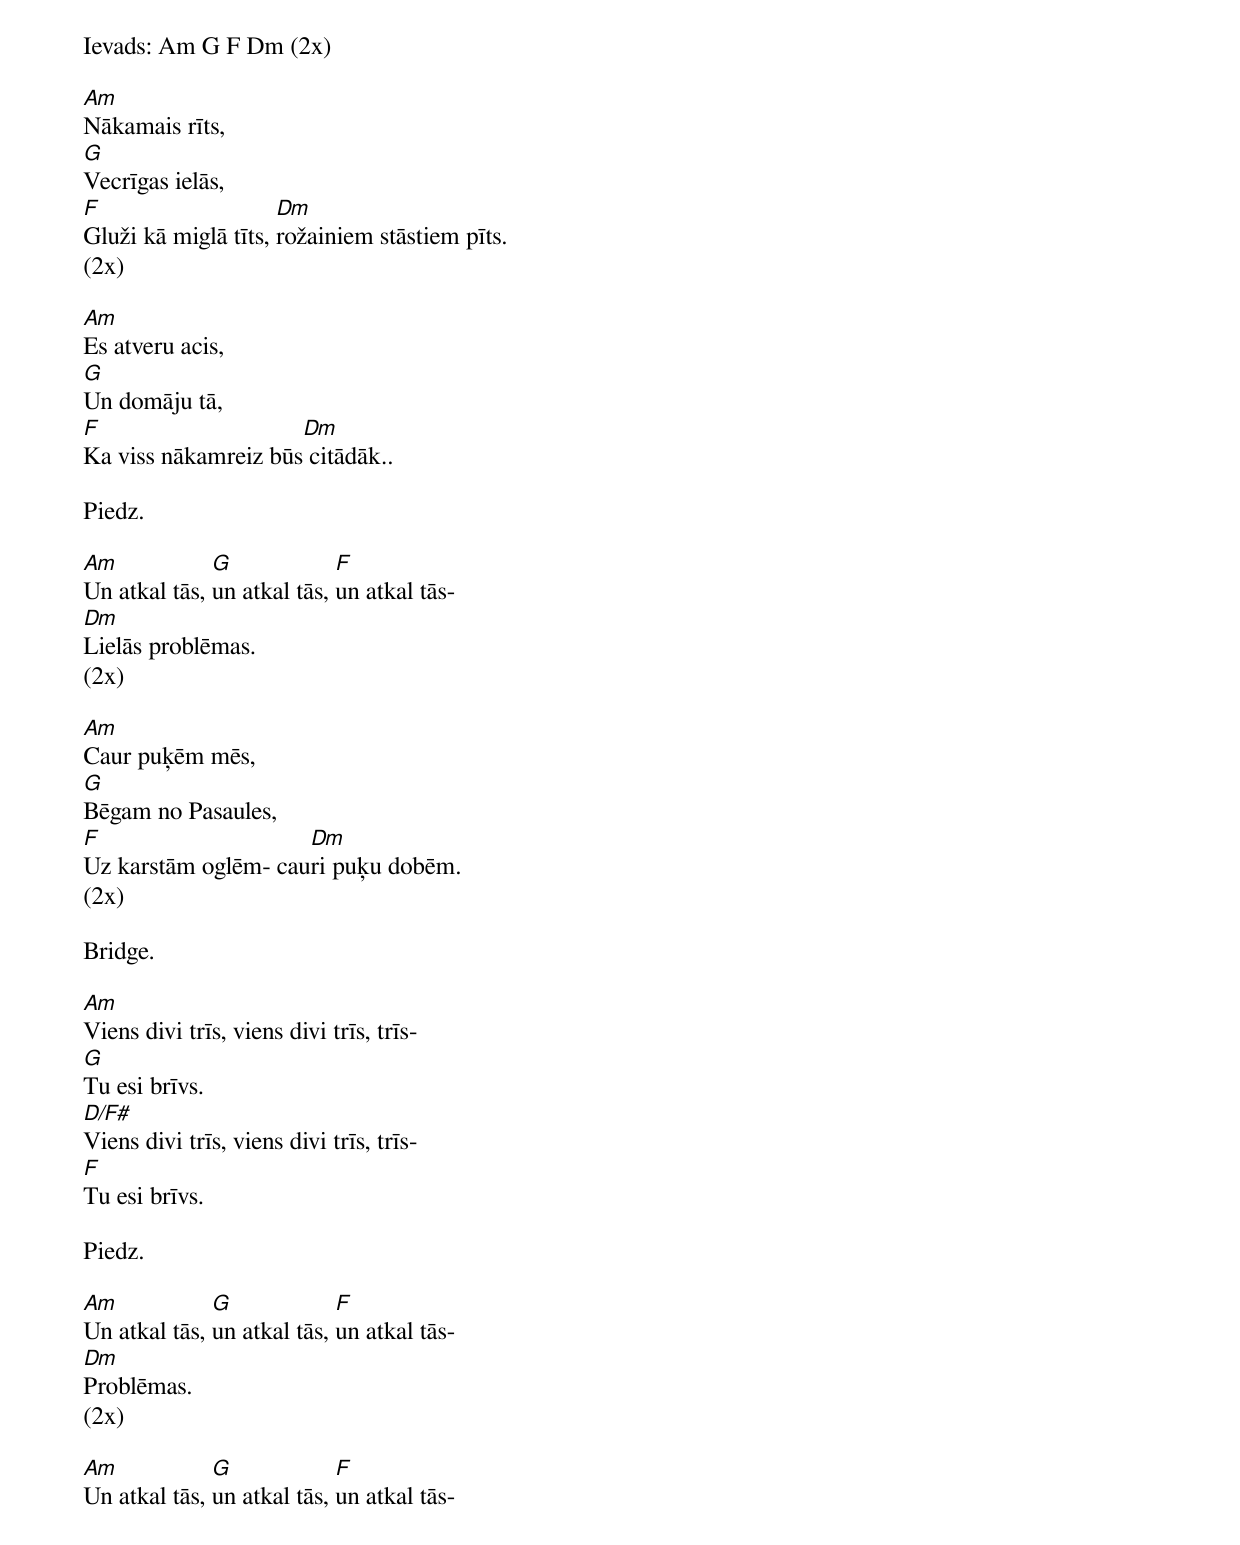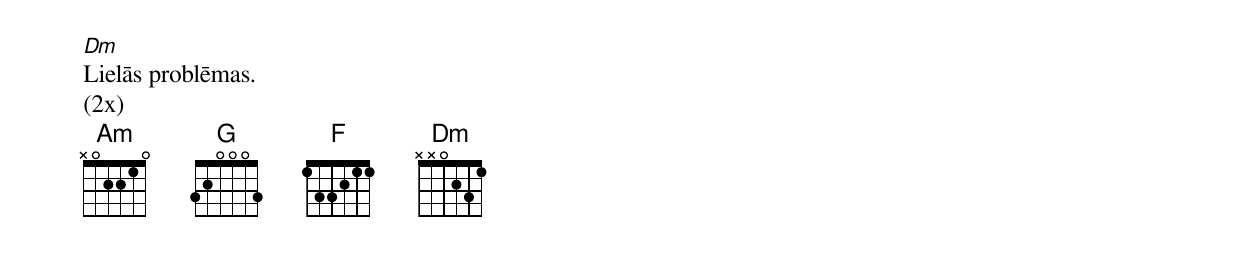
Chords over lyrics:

Ievads: Am G F Dm (2x)

Am
Nākamais rīts,
G
Vecrīgas ielās,
F                    Dm
Gluži kā miglā tīts, rožainiem stāstiem pīts.
(2x)

Am
Es atveru acis,
G
Un domāju tā,
F                    Dm
Ka viss nākamreiz būs citādāk..

Piedz.

Am            G             F
Un atkal tās, un atkal tās, un atkal tās-
Dm
Lielās problēmas.
(2x)

Am
Caur puķēm mēs,
G
Bēgam no Pasaules,
F                    Dm
Uz karstām oglēm- cauri puķu dobēm.
(2x)

Bridge.

Am
Viens divi trīs, viens divi trīs, trīs-
G
Tu esi brīvs.
D/F#
Viens divi trīs, viens divi trīs, trīs-
F
Tu esi brīvs.

Piedz.

Am            G             F
Un atkal tās, un atkal tās, un atkal tās-
Dm
Problēmas.
(2x)

Am            G             F
Un atkal tās, un atkal tās, un atkal tās-
Dm
Lielās problēmas.
(2x)
